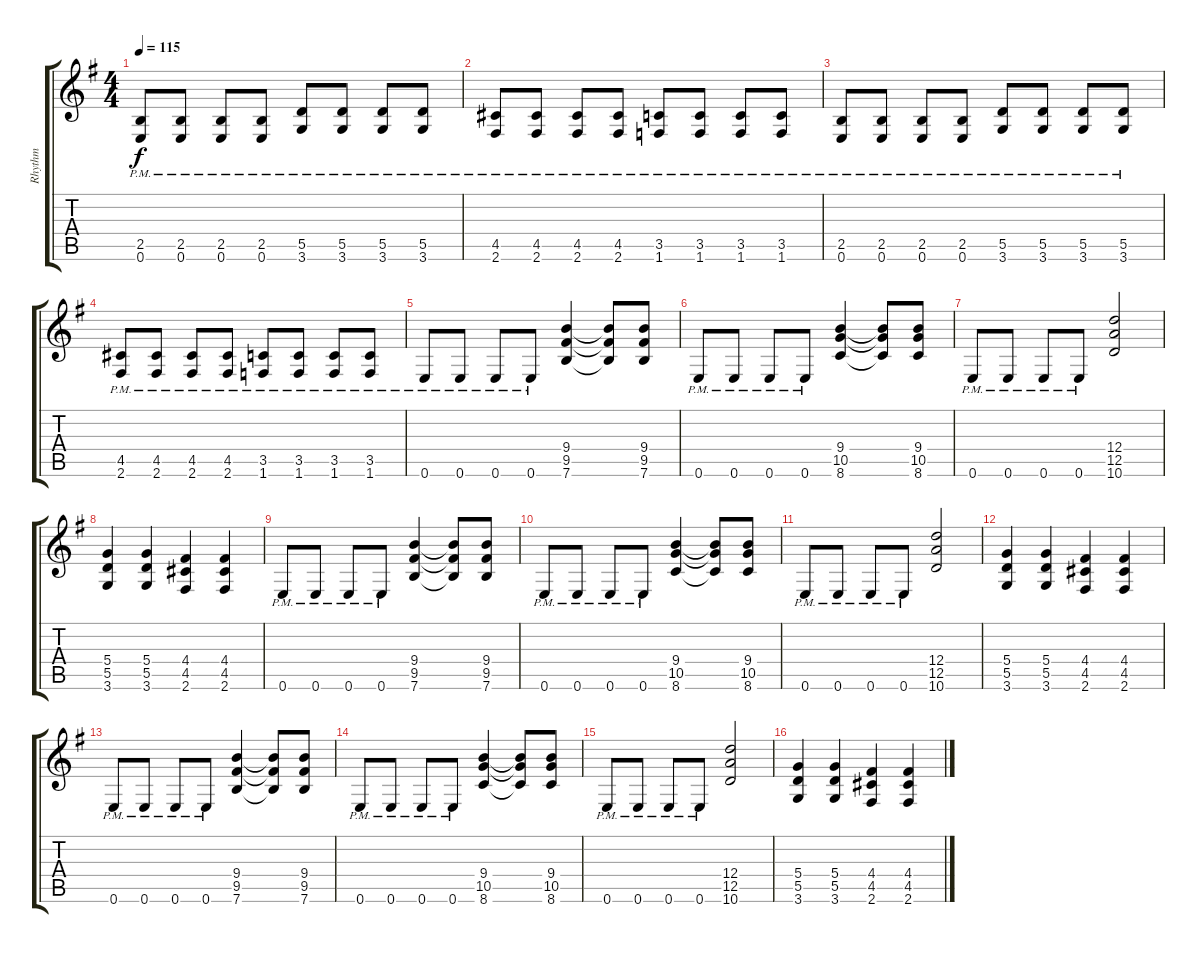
\track ("Rhythm" "Rhythm") {instrument electricguitarclean}
\staff {score tabs}
\tuning (E4 B3 G3 D3 A2 E2) {hide}
\ts (4 4)
\tempo 115
\clef g2
\ks eminor
(2.5{pm} 0.6{pm}).8{dy f instrument distortionguitar} (2.5{pm} 0.6{pm}).8 (2.5{pm} 0.6{pm}).8 (2.5{pm} 0.6{pm}).8 (5.5{pm} 3.6{pm}).8 (5.5{pm} 3.6{pm}).8 (5.5{pm} 3.6{pm}).8 (5.5{pm} 3.6{pm}).8 |
(4.5{pm} 2.6{pm}).8 (4.5{pm} 2.6{pm}).8 (4.5{pm} 2.6{pm}).8 (4.5{pm} 2.6{pm}).8 (3.5{pm} 1.6{pm}).8 (3.5{pm} 1.6{pm}).8 (3.5{pm} 1.6{pm}).8 (3.5{pm} 1.6{pm}).8 |
(2.5{pm} 0.6{pm}).8 (2.5{pm} 0.6{pm}).8 (2.5{pm} 0.6{pm}).8 (2.5{pm} 0.6{pm}).8 (5.5{pm} 3.6{pm}).8 (5.5{pm} 3.6{pm}).8 (5.5{pm} 3.6{pm}).8 (5.5{pm} 3.6{pm}).8 |
(4.5{pm} 2.6{pm}).8 (4.5{pm} 2.6{pm}).8 (4.5{pm} 2.6{pm}).8 (4.5{pm} 2.6{pm}).8 (3.5{pm} 1.6{pm}).8 (3.5{pm} 1.6{pm}).8 (3.5{pm} 1.6{pm}).8 (3.5{pm} 1.6{pm}).8 |
0.6{pm}.8 0.6{pm}.8 0.6{pm}.8 0.6{pm}.8 (9.4 9.5 7.6).4 (9.4{t} 9.5{t} 7.6{t}).8 (9.4 9.5 7.6).8 |
0.6{pm}.8 0.6{pm}.8 0.6{pm}.8 0.6{pm}.8 (9.4 10.5 8.6).4 (9.4{t} 10.5{t} 8.6{t}).8 (9.4 10.5 8.6).8 |
0.6{pm}.8 0.6{pm}.8 0.6{pm}.8 0.6{pm}.8 (12.4 12.5 10.6).2 |
(5.4 5.5 3.6).4 (5.4 5.5 3.6).4 (4.4 4.5 2.6).4 (4.4 4.5 2.6).4 |
0.6{pm}.8 0.6{pm}.8 0.6{pm}.8 0.6{pm}.8 (9.4 9.5 7.6).4 (9.4{t} 9.5{t} 7.6{t}).8 (9.4 9.5 7.6).8 |
0.6{pm}.8 0.6{pm}.8 0.6{pm}.8 0.6{pm}.8 (9.4 10.5 8.6).4 (9.4{t} 10.5{t} 8.6{t}).8 (9.4 10.5 8.6).8 |
0.6{pm}.8 0.6{pm}.8 0.6{pm}.8 0.6{pm}.8 (12.4 12.5 10.6).2 |
(5.4 5.5 3.6).4 (5.4 5.5 3.6).4 (4.4 4.5 2.6).4 (4.4 4.5 2.6).4 |
0.6{pm}.8 0.6{pm}.8 0.6{pm}.8 0.6{pm}.8 (9.4 9.5 7.6).4 (9.4{t} 9.5{t} 7.6{t}).8 (9.4 9.5 7.6).8 |
0.6{pm}.8 0.6{pm}.8 0.6{pm}.8 0.6{pm}.8 (9.4 10.5 8.6).4 (9.4{t} 10.5{t} 8.6{t}).8 (9.4 10.5 8.6).8 |
0.6{pm}.8 0.6{pm}.8 0.6{pm}.8 0.6{pm}.8 (12.4 12.5 10.6).2 |
(5.4 5.5 3.6).4 (5.4 5.5 3.6).4 (4.4 4.5 2.6).4 (4.4 4.5 2.6).4
